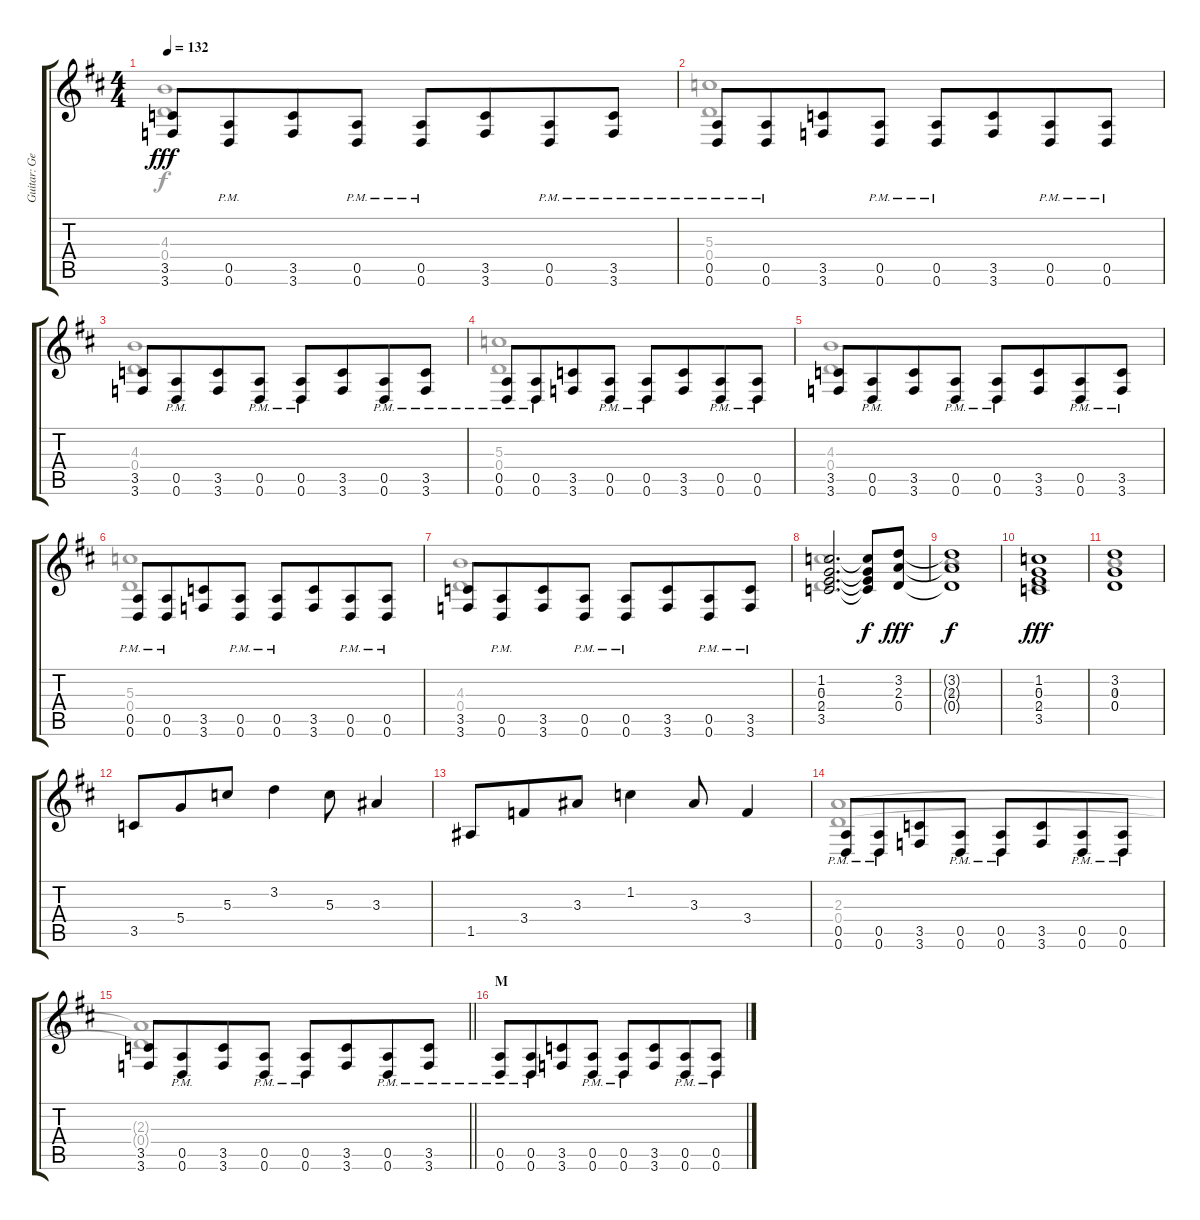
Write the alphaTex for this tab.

\track ("Guitar: George" "Guitar: Ge") {instrument distortionguitar}
\staff {score tabs}
\tuning (E4 B3 G3 D3 A2 D2) {hide}
\voice
\ts (4 4)
\tempo 132
\clef g2
\ks d
(3.5 3.6).8{dy fff} (0.5{pm} 0.6{pm}).8{beam merge} (3.5 3.6).8 (0.5{pm} 0.6{pm}).8 (0.5{pm} 0.6{pm}).8 (3.5 3.6).8{beam merge} (0.5{pm} 0.6{pm}).8 (3.5{pm} 3.6{pm}).8 |
(0.5{pm} 0.6{pm}).8 (0.5{pm} 0.6{pm}).8{beam merge} (3.5 3.6).8 (0.5{pm} 0.6{pm}).8 (0.5{pm} 0.6{pm}).8 (3.5 3.6).8{beam merge} (0.5{pm} 0.6{pm}).8 (0.5{pm} 0.6{pm}).8 |
(3.5 3.6).8 (0.5{pm} 0.6{pm}).8{beam merge} (3.5 3.6).8 (0.5{pm} 0.6{pm}).8 (0.5{pm} 0.6{pm}).8 (3.5 3.6).8{beam merge} (0.5{pm} 0.6{pm}).8 (3.5{pm} 3.6{pm}).8 |
(0.5{pm} 0.6{pm}).8 (0.5{pm} 0.6{pm}).8{beam merge} (3.5 3.6).8 (0.5{pm} 0.6{pm}).8 (0.5{pm} 0.6{pm}).8 (3.5 3.6).8{beam merge} (0.5{pm} 0.6{pm}).8 (0.5{pm} 0.6{pm}).8 |
(3.5 3.6).8 (0.5{pm} 0.6{pm}).8{beam merge} (3.5 3.6).8 (0.5{pm} 0.6{pm}).8 (0.5{pm} 0.6{pm}).8 (3.5 3.6).8{beam merge} (0.5{pm} 0.6{pm}).8 (3.5{pm} 3.6{pm}).8 |
(0.5{pm} 0.6{pm}).8 (0.5{pm} 0.6{pm}).8{beam merge} (3.5 3.6).8 (0.5{pm} 0.6{pm}).8 (0.5{pm} 0.6{pm}).8 (3.5 3.6).8{beam merge} (0.5{pm} 0.6{pm}).8 (0.5{pm} 0.6{pm}).8 |
(3.5 3.6).8 (0.5{pm} 0.6{pm}).8{beam merge} (3.5 3.6).8 (0.5{pm} 0.6{pm}).8 (0.5{pm} 0.6{pm}).8 (3.5 3.6).8{beam merge} (0.5{pm} 0.6{pm}).8 (3.5{pm} 3.6{pm}).8 |
(1.2 0.3 2.4 3.5).2{d} (1.2{t} 0.3{t} 2.4{t} 3.5{t}).8{dy f} (3.2 2.3 0.4).8{dy fff} |
(3.2{t} 2.3{t} 0.4{t}).1{dy f} |
(1.2 0.3 2.4 3.5).1{dy fff} |
(3.2 0.3 0.4).1 |
3.5.8 5.4.8{beam merge} 5.3.8 3.2.4 5.3.8 3.3.4 |
1.5.8 3.4.8{beam merge} 3.3.8 1.2.4 3.3.8 3.4.4 |
(0.5{pm} 0.6{pm}).8 (0.5{pm} 0.6{pm}).8{beam merge} (3.5 3.6).8 (0.5{pm} 0.6{pm}).8 (0.5{pm} 0.6{pm}).8 (3.5 3.6).8{beam merge} (0.5{pm} 0.6{pm}).8 (0.5{pm} 0.6{pm}).8 |
\barLineRight lightlight
(3.5 3.6).8 (0.5{pm} 0.6{pm}).8{beam merge} (3.5 3.6).8 (0.5{pm} 0.6{pm}).8 (0.5{pm} 0.6{pm}).8 (3.5 3.6).8{beam merge} (0.5{pm} 0.6{pm}).8 (3.5{pm} 3.6{pm}).8 |
\section ("" "M")
(0.5{pm} 0.6{pm}).8{volume 13 balance 5 instrument electricguitarclean} (0.5{pm} 0.6{pm}).8{beam merge} (3.5 3.6).8 (0.5{pm} 0.6{pm}).8 (0.5{pm} 0.6{pm}).8 (3.5 3.6).8{beam merge} (0.5{pm} 0.6{pm}).8 (0.5{pm} 0.6{pm}).8
\voice
\clef g2
\ottava regular
\simile none
\ks d
(4.3 0.4).1{dy f} |
(5.3 0.4).1 |
(4.3 0.4).1 |
(5.3 0.4).1 |
(4.3 0.4).1 |
(5.3 0.4).1 |
(4.3 0.4).1 |
(5.3 0.4).1 |
(4.3 0.4).1 |
(5.3 0.4).1 |
(4.3 0.4).1 |
|
|
(2.3 0.4).1 |
\barLineRight lightlight
(2.3{t} 0.4{t}).1 |
